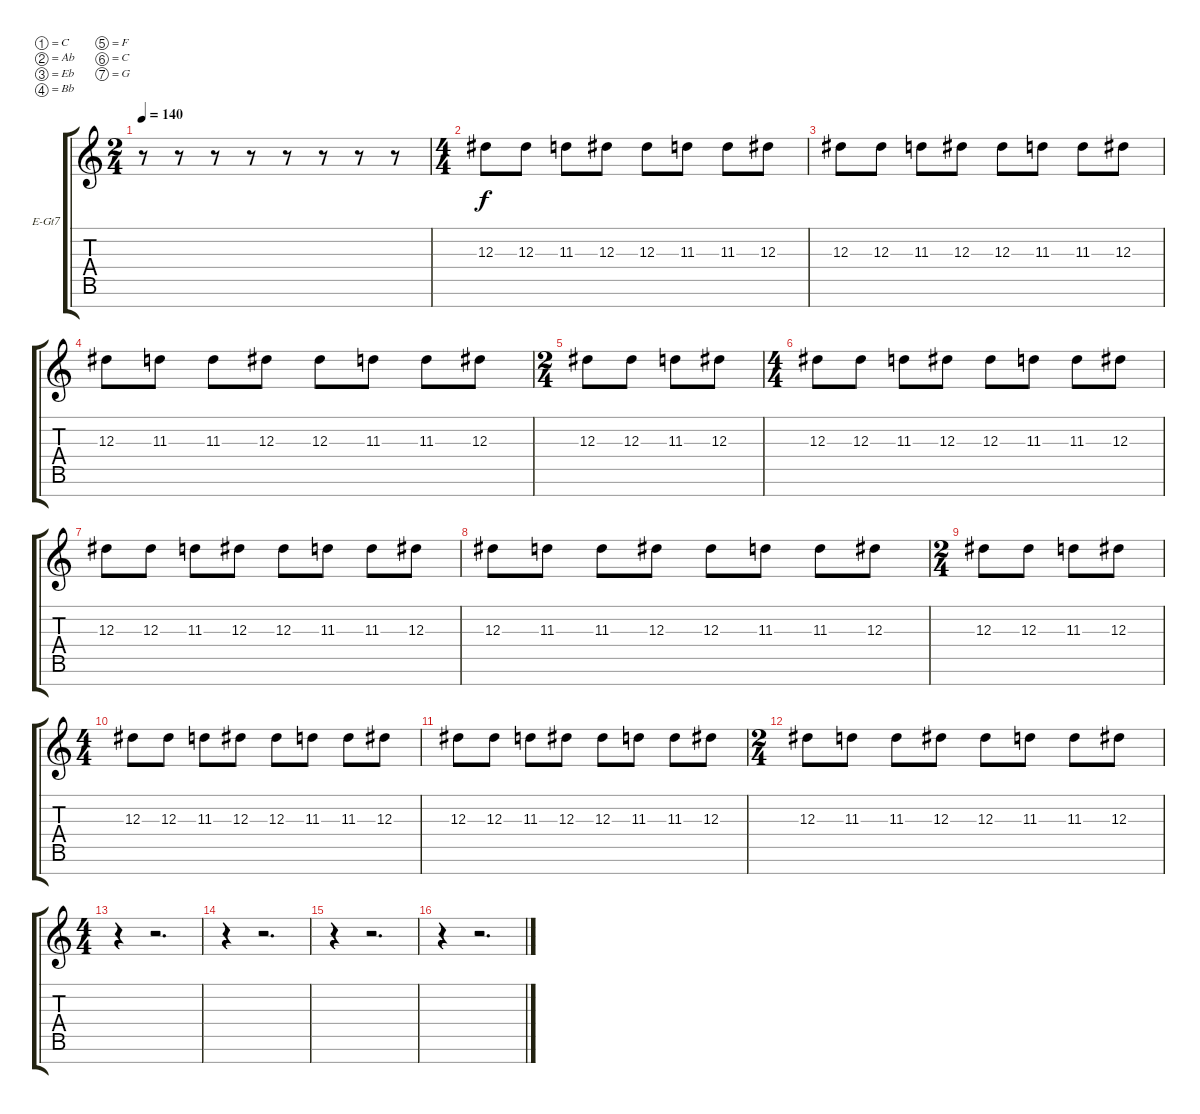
\bracketExtendMode groupsimilarinstruments
\firstSystemTrackNameOrientation horizontal
\otherSystemsTrackNameOrientation horizontal
\track ("Clean 1" "E-Gt7") {instrument electricguitarclean}
\staff {score tabs}
\tuning (C4 Ab3 Eb3 Bb2 F2 C2 G1)
\ts (2 4)
\beaming (8 2 2 2 2)
\tempo 140
\clef g2
\ks c
r.8{dy f} r.8 r.8 r.8 r.8 r.8 r.8 r.8 |
\ts (4 4)
\beaming (8 2 2 2 2)
12.3.8 12.3.8 11.3.8 12.3.8 12.3.8 11.3.8 11.3.8 12.3.8 |
12.3.8 12.3.8 11.3.8 12.3.8 12.3.8 11.3.8 11.3.8 12.3.8 |
12.3.8 11.3.8 11.3.8 12.3.8 12.3.8 11.3.8 11.3.8 12.3.8 |
\ts (2 4)
\beaming (8 2 2 2 2)
12.3.8 12.3.8 11.3.8 12.3.8 |
\ts (4 4)
\beaming (8 2 2 2 2)
12.3.8 12.3.8 11.3.8 12.3.8 12.3.8 11.3.8 11.3.8 12.3.8 |
12.3.8 12.3.8 11.3.8 12.3.8 12.3.8 11.3.8 11.3.8 12.3.8 |
12.3.8 11.3.8 11.3.8 12.3.8 12.3.8 11.3.8 11.3.8 12.3.8 |
\ts (2 4)
\beaming (8 2 2 2 2)
12.3.8 12.3.8 11.3.8 12.3.8 |
\ts (4 4)
\beaming (8 2 2 2 2)
12.3.8 12.3.8 11.3.8 12.3.8 12.3.8 11.3.8 11.3.8 12.3.8 |
12.3.8 12.3.8 11.3.8 12.3.8 12.3.8 11.3.8 11.3.8 12.3.8 |
\ts (2 4)
\beaming (8 2 2 2 2)
12.3.8 11.3.8 11.3.8 12.3.8 12.3.8 11.3.8 11.3.8 12.3.8 |
\ts (4 4)
\beaming (8 2 2 2 2)
r.4 r.2{d} |
r.4 r.2{d} |
r.4 r.2{d} |
r.4 r.2{d}
